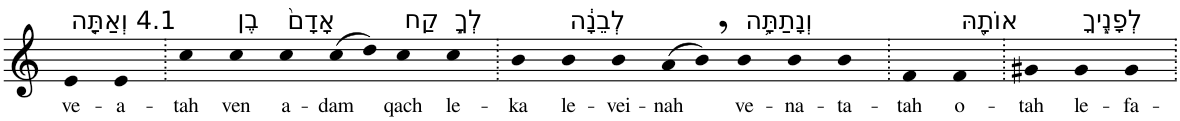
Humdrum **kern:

**kern	**text
*part1	*part1
*staff1	*staff1
*I"Piano	*
*I'Pno	*
*clefG2	*
*k[]	*
=1	=1
!LO:TX:a:t=4.1 וְאַתָּ֤ה	!
!	!LO:LY:b
4e	ve-
!	!LO:LY:b
4e	-a-
=2.	=2.
!	!LO:LY:b
4cc	-tah
!LO:TX:a:t=בֶן	!
!	!LO:LY:b
4cc	ven
!LO:TX:a:t=אָדָם֙	!
!	!LO:LY:b
4cc	a-
!	!LO:LY:b
(>8cc	-dam
8dd)	.
!LO:TX:a:t=קַח	!
!	!LO:LY:b
4cc	qach
!LO:TX:a:t=לְךָ֣	!
!	!LO:LY:b
4cc	le-
=3.	=3.
!	!LO:LY:b
4b	-ka
!LO:TX:a:t=לְבֵנָ֔ה	!
!	!LO:LY:b
4b	le-
!	!LO:LY:b
4b	-vei-
!	!LO:LY:b
(>8a	-nah
8b,)	.
!LO:TX:a:t=וְנָתַתָּ֥ה	!
!	!LO:LY:b
4b	ve-
!	!LO:LY:b
4b	-na-
!	!LO:LY:b
4b	-ta-
=4.	=4.
!	!LO:LY:b
4f	-tah
!LO:TX:a:t=אוֹתָ֖הּ	!
!	!LO:LY:b
4f	o-
=5.	=5.
!	!LO:LY:b
4g#X	-tah
!LO:TX:a:t=לְפָנֶ֑יךָ	!
!	!LO:LY:b
4g#	le-
!	!LO:LY:b
4g#	-fa-
=.	=.
*-	*-
